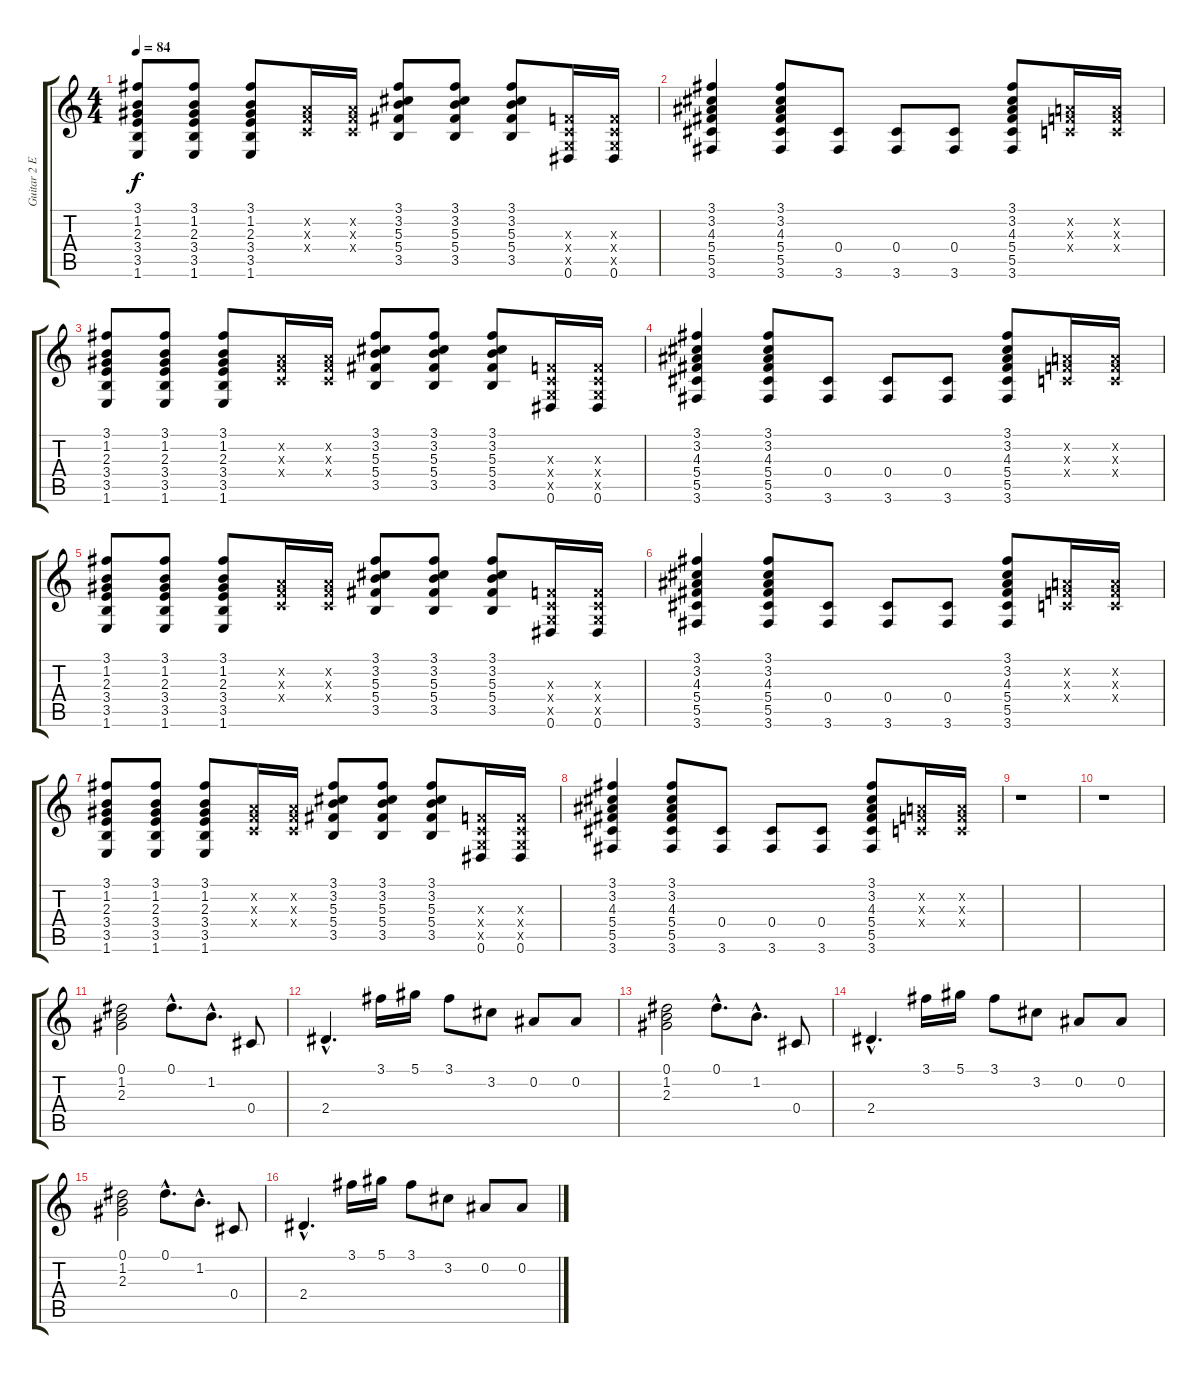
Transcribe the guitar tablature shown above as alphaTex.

\track ("Guitar 2 Electric Clean" "Guitar 2 E") {instrument electricguitarclean}
\staff {score tabs}
\tuning (Eb4 Bb3 Gb3 Db3 Ab2 Eb2) {hide}
\ts (4 4)
\tempo 84
\clef g2
\ks c
(3.1 1.2 2.3 3.4 3.5 1.6).8{dy f} (3.1 1.2 2.3 3.4 3.5 1.6).8 (3.1 1.2 2.3 3.4 3.5 1.6).8 (-1.2{x} -1.3{x} -1.4{x}).16 (-1.2{x} -1.3{x} -1.4{x}).16 (3.1 3.2 5.3 5.4 3.5).8 (3.1 3.2 5.3 5.4 3.5).8 (3.1 3.2 5.3 5.4 3.5).8 (-1.3{x} -1.4{x} -1.5{x} 0.6).16 (-1.3{x} -1.4{x} -1.5{x} 0.6).16 |
(3.1 3.2 4.3 5.4 5.5 3.6).4 (3.1 3.2 4.3 5.4 5.5 3.6).8 (0.4 3.6).8 (0.4 3.6).8 (0.4 3.6).8 (3.1 3.2 4.3 5.4 5.5 3.6).8 (-1.2{x} -1.3{x} -1.4{x}).16 (-1.2{x} -1.3{x} -1.4{x}).16 |
(3.1 1.2 2.3 3.4 3.5 1.6).8 (3.1 1.2 2.3 3.4 3.5 1.6).8 (3.1 1.2 2.3 3.4 3.5 1.6).8 (-1.2{x} -1.3{x} -1.4{x}).16 (-1.2{x} -1.3{x} -1.4{x}).16 (3.1 3.2 5.3 5.4 3.5).8 (3.1 3.2 5.3 5.4 3.5).8 (3.1 3.2 5.3 5.4 3.5).8 (-1.3{x} -1.4{x} -1.5{x} 0.6).16 (-1.3{x} -1.4{x} -1.5{x} 0.6).16 |
(3.1 3.2 4.3 5.4 5.5 3.6).4 (3.1 3.2 4.3 5.4 5.5 3.6).8 (0.4 3.6).8 (0.4 3.6).8 (0.4 3.6).8 (3.1 3.2 4.3 5.4 5.5 3.6).8 (-1.2{x} -1.3{x} -1.4{x}).16 (-1.2{x} -1.3{x} -1.4{x}).16 |
(3.1 1.2 2.3 3.4 3.5 1.6).8 (3.1 1.2 2.3 3.4 3.5 1.6).8 (3.1 1.2 2.3 3.4 3.5 1.6).8 (-1.2{x} -1.3{x} -1.4{x}).16 (-1.2{x} -1.3{x} -1.4{x}).16 (3.1 3.2 5.3 5.4 3.5).8 (3.1 3.2 5.3 5.4 3.5).8 (3.1 3.2 5.3 5.4 3.5).8 (-1.3{x} -1.4{x} -1.5{x} 0.6).16 (-1.3{x} -1.4{x} -1.5{x} 0.6).16 |
(3.1 3.2 4.3 5.4 5.5 3.6).4 (3.1 3.2 4.3 5.4 5.5 3.6).8 (0.4 3.6).8 (0.4 3.6).8 (0.4 3.6).8 (3.1 3.2 4.3 5.4 5.5 3.6).8 (-1.2{x} -1.3{x} -1.4{x}).16 (-1.2{x} -1.3{x} -1.4{x}).16 |
(3.1 1.2 2.3 3.4 3.5 1.6).8 (3.1 1.2 2.3 3.4 3.5 1.6).8 (3.1 1.2 2.3 3.4 3.5 1.6).8 (-1.2{x} -1.3{x} -1.4{x}).16 (-1.2{x} -1.3{x} -1.4{x}).16 (3.1 3.2 5.3 5.4 3.5).8 (3.1 3.2 5.3 5.4 3.5).8 (3.1 3.2 5.3 5.4 3.5).8 (-1.3{x} -1.4{x} -1.5{x} 0.6).16 (-1.3{x} -1.4{x} -1.5{x} 0.6).16 |
(3.1 3.2 4.3 5.4 5.5 3.6).4 (3.1 3.2 4.3 5.4 5.5 3.6).8 (0.4 3.6).8 (0.4 3.6).8 (0.4 3.6).8 (3.1 3.2 4.3 5.4 5.5 3.6).8 (-1.2{x} -1.3{x} -1.4{x}).16 (-1.2{x} -1.3{x} -1.4{x}).16 |
r.1 |
r.1 |
(0.1 1.2 2.3).2 0.1{hac}.8{d} 1.2{hac}.8{d} 0.4.8 |
2.4{hac}.4{d} 3.1.16 5.1.16 3.1.8 3.2.8 0.2.8 0.2.8 |
(0.1 1.2 2.3).2 0.1{hac}.8{d} 1.2{hac}.8{d} 0.4.8 |
2.4{hac}.4{d} 3.1.16 5.1.16 3.1.8 3.2.8 0.2.8 0.2.8 |
(0.1 1.2 2.3).2 0.1{hac}.8{d} 1.2{hac}.8{d} 0.4.8 |
2.4{hac}.4{d} 3.1.16 5.1.16 3.1.8 3.2.8 0.2.8 0.2.8
